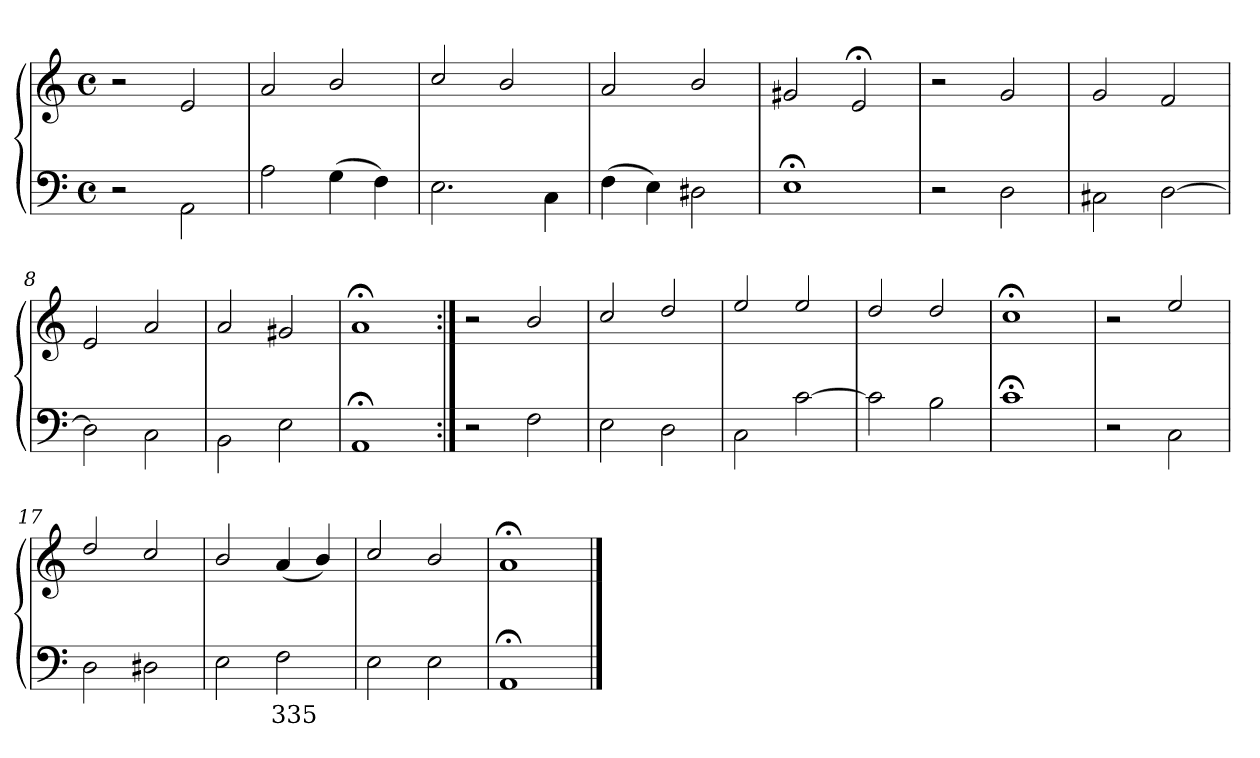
**kern	**text	**kern
*part1	*part1	*part1
*staff2	*staff2	*staff1
*clefF4	*	*clefG2
*M4/4	*	*M4/4
*met(c)	*	*met(c)
=1	=1	=1
2r	.	2r
2AA\	.	2e/
=2	=2	=2
2A\	.	2a/
(4G\	.	2b/
4F\)	.	.
=3	=3	=3
2.E\	.	2cc/
.	.	2b/
4C\	.	.
=4	=4	=4
(4F\	.	2a/
4E\)	.	.
2D#X\	.	2b/
=5	=5	=5
1E;\	.	2g#X/
.	.	2e;</
=6	=6	=6
2r	.	2r
2D\	.	2g/
=7	=7	=7
2C#X\	.	2g/
[2D\	.	2f/
=8	=8	=8
2D\]	.	2e/
2C\	.	2a/
=9	=9	=9
2BB\	.	2a/
2E\	.	2g#X/
=10	=10	=10
1AA;\	.	1a;</
!!LO:LB:g=z
=11:|!	=11:|!	=11:|!
2r	.	2r
2F\	.	2b/
=12	=12	=12
2E\	.	2cc/
2D\	.	2dd/
=13	=13	=13
2C\	.	2ee/
[2c\	.	2ee/
=14	=14	=14
2c\]	.	2dd/
2B\	.	2dd/
=15	=15	=15
1c;\	.	1cc;</
=16	=16	=16
2r	.	2r
2C\	.	2ee/
=17	=17	=17
2D\	.	2dd/
2D#X\	.	2cc/
=18	=18	=18
2E\	.	2b/
2F\	335	(4a/
.	.	4b/)
=19	=19	=19
2E\	.	2cc/
2E\	.	2b/
=20	=20	=20
1AA;\	.	1a;</
==	==	==
*-	*-	*-
